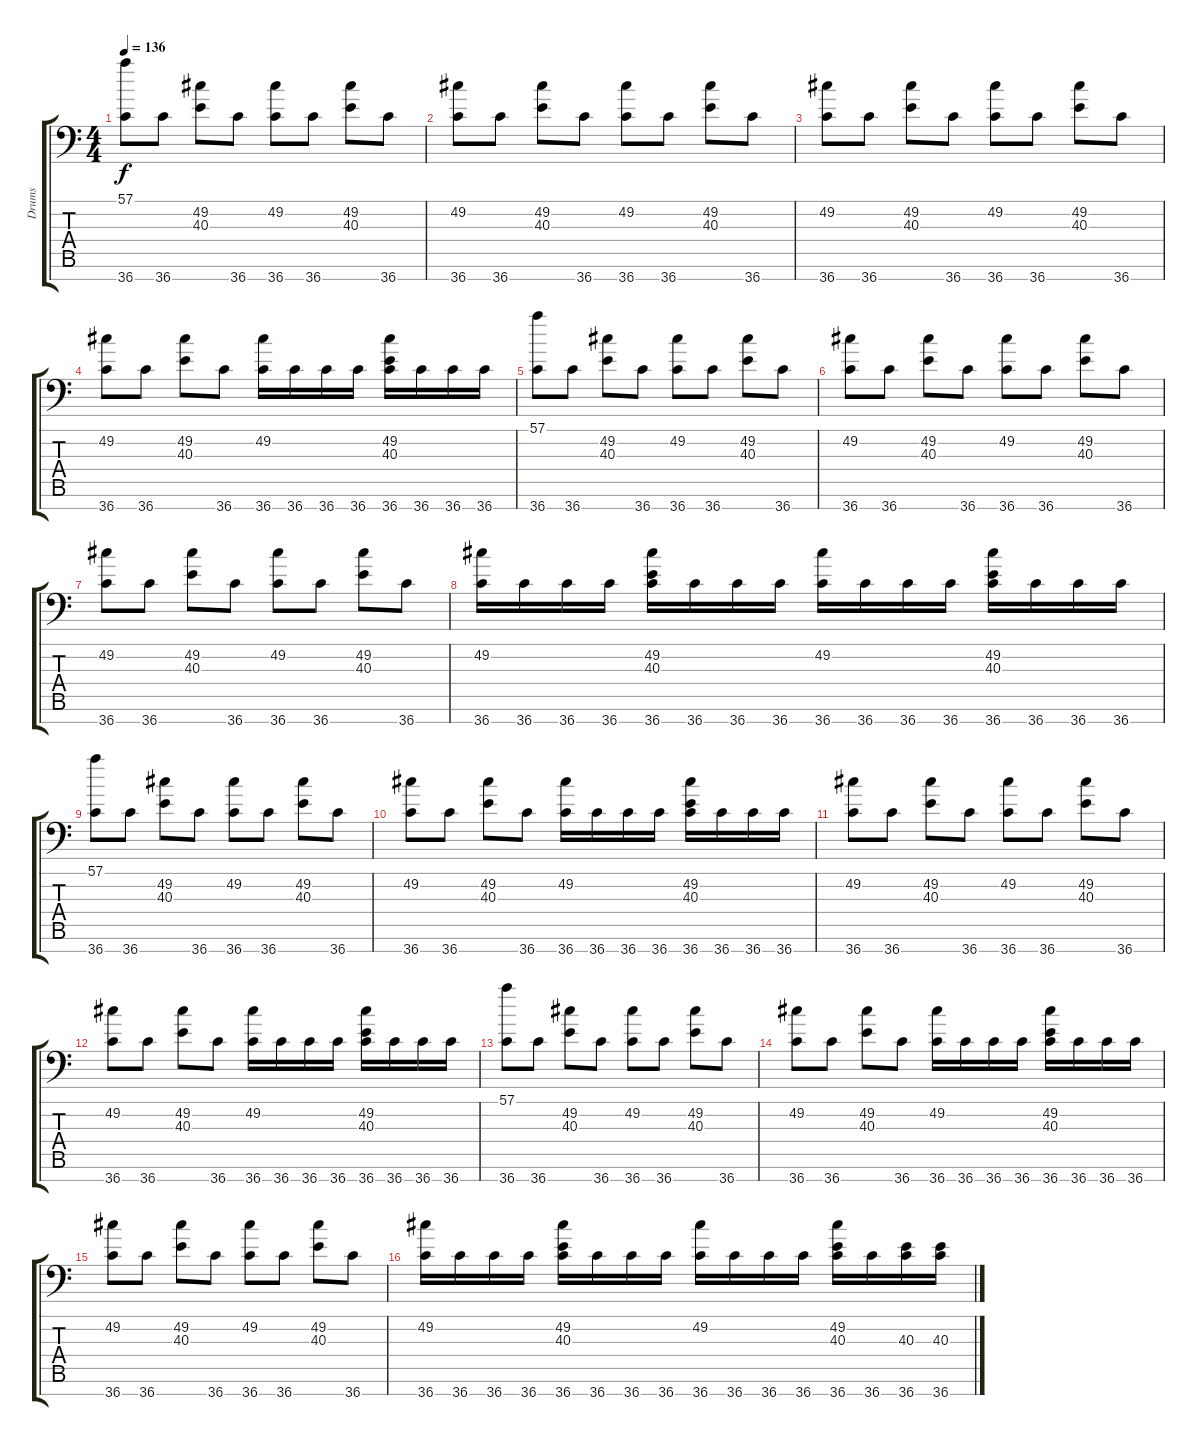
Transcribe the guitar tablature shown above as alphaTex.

\track ("Drums" "Drums") {instrument acousticgrandpiano}
\staff {score tabs}
\tuning (C-1 C-1 C-1 C-1 C-1 C-1 C-1) {hide}
\ts (4 4)
\tempo 136
\clef f4
\ks c
(57.1 36.7).8{dy f} 36.7.8 (49.2 40.3).8 36.7.8 (49.2 36.7).8 36.7.8 (49.2 40.3).8 36.7.8 |
(49.2 36.7).8 36.7.8 (49.2 40.3).8 36.7.8 (49.2 36.7).8 36.7.8 (49.2 40.3).8 36.7.8 |
(49.2 36.7).8 36.7.8 (49.2 40.3).8 36.7.8 (49.2 36.7).8 36.7.8 (49.2 40.3).8 36.7.8 |
(49.2 36.7).8 36.7.8 (49.2 40.3).8 36.7.8 (49.2 36.7).16 36.7.16 36.7.16 36.7.16 (49.2 40.3 36.7).16 36.7.16 36.7.16 36.7.16 |
(57.1 36.7).8 36.7.8 (49.2 40.3).8 36.7.8 (49.2 36.7).8 36.7.8 (49.2 40.3).8 36.7.8 |
(49.2 36.7).8 36.7.8 (49.2 40.3).8 36.7.8 (49.2 36.7).8 36.7.8 (49.2 40.3).8 36.7.8 |
(49.2 36.7).8 36.7.8 (49.2 40.3).8 36.7.8 (49.2 36.7).8 36.7.8 (49.2 40.3).8 36.7.8 |
(49.2 36.7).16 36.7.16 36.7.16 36.7.16 (49.2 40.3 36.7).16 36.7.16 36.7.16 36.7.16 (49.2 36.7).16 36.7.16 36.7.16 36.7.16 (49.2 40.3 36.7).16 36.7.16 36.7.16 36.7.16 |
(57.1 36.7).8 36.7.8 (49.2 40.3).8 36.7.8 (49.2 36.7).8 36.7.8 (49.2 40.3).8 36.7.8 |
(49.2 36.7).8 36.7.8 (49.2 40.3).8 36.7.8 (49.2 36.7).16 36.7.16 36.7.16 36.7.16 (49.2 40.3 36.7).16 36.7.16 36.7.16 36.7.16 |
(49.2 36.7).8 36.7.8 (49.2 40.3).8 36.7.8 (49.2 36.7).8 36.7.8 (49.2 40.3).8 36.7.8 |
(49.2 36.7).8 36.7.8 (49.2 40.3).8 36.7.8 (49.2 36.7).16 36.7.16 36.7.16 36.7.16 (49.2 40.3 36.7).16 36.7.16 36.7.16 36.7.16 |
(57.1 36.7).8 36.7.8 (49.2 40.3).8 36.7.8 (49.2 36.7).8 36.7.8 (49.2 40.3).8 36.7.8 |
(49.2 36.7).8 36.7.8 (49.2 40.3).8 36.7.8 (49.2 36.7).16 36.7.16 36.7.16 36.7.16 (49.2 40.3 36.7).16 36.7.16 36.7.16 36.7.16 |
(49.2 36.7).8 36.7.8 (49.2 40.3).8 36.7.8 (49.2 36.7).8 36.7.8 (49.2 40.3).8 36.7.8 |
(49.2 36.7).16 36.7.16 36.7.16 36.7.16 (49.2 40.3 36.7).16 36.7.16 36.7.16 36.7.16 (49.2 36.7).16 36.7.16 36.7.16 36.7.16 (49.2 40.3 36.7).16 36.7.16 (40.3 36.7).16 (40.3 36.7).16
